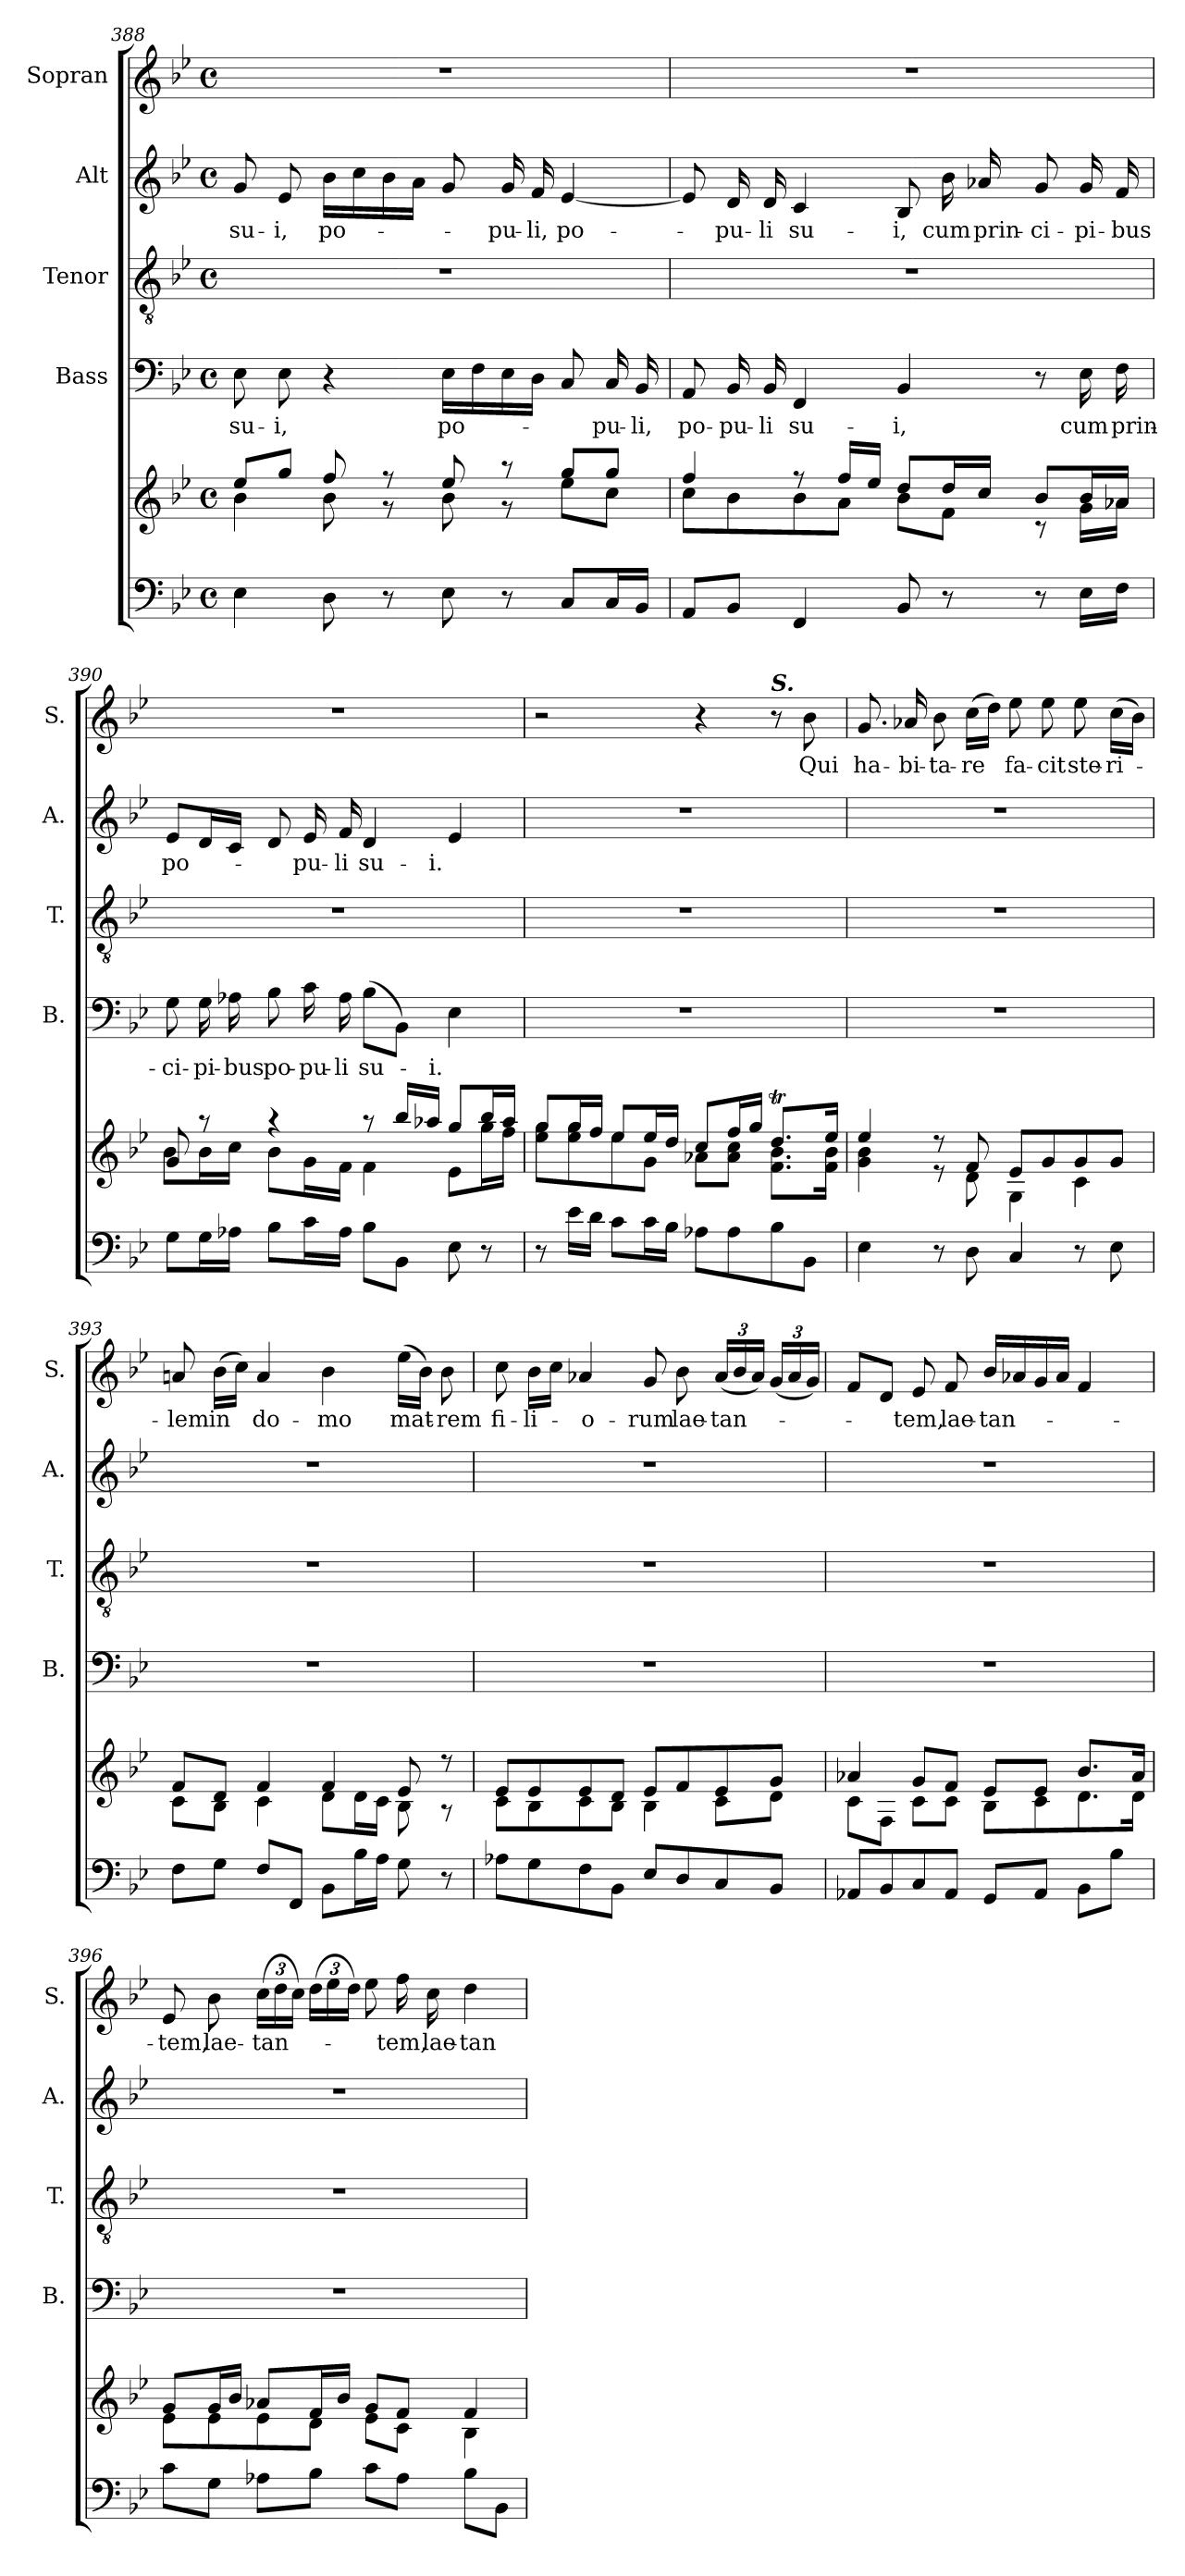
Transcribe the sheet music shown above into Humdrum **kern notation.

**kern	**kern	**kern	**text	**kern	**kern	**text	**kern	**text
*part5	*part5	*part4	*part4	*part3	*part2	*part2	*part1	*part1
*staff6	*staff5	*staff4	*staff4	*staff3	*staff2	*staff2	*staff1	*staff1
*	*	*I"Bass	*	*I"Tenor	*I"Alt	*	*I"Sopran	*
*	*	*I'B.	*	*I'T.	*I'A.	*	*I'S.	*
*clefF4	*clefG2	*clefF4	*	*clefGv2	*clefG2	*	*clefG2	*
*k[b-e-]	*k[b-e-]	*k[b-e-]	*	*k[b-e-]	*k[b-e-]	*	*k[b-e-]	*
*B-:	*B-:	*B-:	*	*B-:	*B-:	*	*B-:	*
*M4/4	*M4/4	*M4/4	*	*M4/4	*M4/4	*	*M4/4	*
*met(c)	*met(c)	*met(c)	*	*met(c)	*met(c)	*	*met(c)	*
=388	=388	=388	=388	=388	=388	=388	=388	=388
*	*^	*	*	*	*	*	*	*
!	!	!	!	!LO:LY:b	!	!	!LO:LY:b	!	!
4E-\	8ee-/L	4b-\	8E-\	su-	1r	8g/	su-	1r	.
!	!	!	!	!LO:LY:b	!	!	!LO:LY:b	!	!
.	8gg/J	.	8E-\	-i,	.	8e-/	-i,	.	.
!	!	!	!	!	!	!	!LO:LY:b	!	!
8D\	8ff/	8b-\	4r	.	.	16b-\LL	po-	.	.
.	.	.	.	.	.	16cc\	.	.	.
8r	8r	8r	.	.	.	16b-\	.	.	.
.	.	.	.	.	.	16a\JJ	.	.	.
!	!	!	!	!LO:LY:b	!	!	!	!	!
8E-\	8ee-/	8b-\	16E-\LL	po-	.	8g/	.	.	.
.	.	.	16F\	.	.	.	.	.	.
!	!	!	!	!	!	!	!LO:LY:b	!	!
8r	8r	8r	16E-\	.	.	16g/	-pu-	.	.
!	!	!	!	!	!	!	!LO:LY:b	!	!
.	.	.	16D\JJ	.	.	16f/	-li,	.	.
!	!	!	!	!	!	!	!LO:LY:b	!	!
8C/L	8gg/L	8ee-\L	8C/	.	.	[4e-/	po-	.	.
!	!	!	!	!LO:LY:b	!	!	!	!	!
16C/L	8gg/J	8cc\J	16C/	-pu-	.	.	.	.	.
!	!	!	!	!LO:LY:b	!	!	!	!	!
16BB-/JJ	.	.	16BB-/	-li,	.	.	.	.	.
!!LO:LB:g=z
=389	=389	=389	=389	=389	=389	=389	=389	=389	=389
!	!	!	!	!LO:LY:b	!	!	!	!	!
8AA/L	4ff/	8cc\L	8AA/	po-	1r	8e-/]	.	1r	.
!	!	!	!	!LO:LY:b	!	!	!LO:LY:b	!	!
8BB-/J	.	8b-\	16BB-/	-pu-	.	16d/	-pu-	.	.
!	!	!	!	!LO:LY:b	!	!	!LO:LY:b	!	!
.	.	.	16BB-/	-li	.	16d/	-li	.	.
!	!	!	!	!LO:LY:b	!	!	!LO:LY:b	!	!
4FF/	8rff	8b-\	4FF/	su-	.	4c/	su-	.	.
.	16ff/LL	8a\J	.	.	.	.	.	.	.
.	16ee-/JJ	.	.	.	.	.	.	.	.
!	!	!	!	!LO:LY:b	!	!	!LO:LY:b	!	!
8BB-/	8dd/L	8b-\L	4BB-/	-i,	.	8B-/	-i,	.	.
!	!	!	!	!	!	!	!LO:LY:b	!	!
8r	16dd/L	8f\J	.	.	.	16b-\	cum	.	.
!	!	!	!	!	!	!	!LO:LY:b	!	!
.	16cc/JJ	.	.	.	.	16a-X/	prin-	.	.
!	!	!	!	!	!	!	!LO:LY:b	!	!
8r	8b-/L	8rc	8r	.	.	8g/	-ci-	.	.
!	!	!	!	!LO:LY:b	!	!	!LO:LY:b	!	!
16E-\LL	16b-/L	16g\LL	16E-\	cum	.	16g/	-pi-	.	.
!	!	!	!	!LO:LY:b	!	!	!LO:LY:b	!	!
16F\JJ	16a-X/JJ	16a-\JJ	16F\	prin-	.	16f/	-bus	.	.
=390	=390	=390	=390	=390	=390	=390	=390	=390	=390
!	!	!	!	!LO:LY:b	!	!	!LO:LY:b	!	!
8G\L	8g/	8b-\L	8G\	-ci-	1r	8e-/L	po-	1r	.
!	!	!	!	!LO:LY:b	!	!	!	!	!
16G\L	8rgg	16b-\L	16G\	-pi-	.	16d/L	.	.	.
!	!	!	!	!LO:LY:b	!	!	!	!	!
16A-X\JJ	.	16cc\JJ	16A-X\	-bus	.	16c/JJ	.	.	.
!	!	!	!	!LO:LY:b	!	!	!	!	!
8B-\L	4rgg	8b-\L	8B-\	po-	.	8d/	.	.	.
!	!	!	!	!LO:LY:b	!	!	!LO:LY:b	!	!
16c\L	.	16g\L	16c\	-pu-	.	16e-/	-pu-	.	.
!	!	!	!	!LO:LY:b	!	!	!LO:LY:b	!	!
16A-\JJ	.	16f\JJ	16A-\	-li	.	16f/	-li	.	.
!	!	!	!	!LO:LY:b	!	!	!LO:LY:b	!	!
8B-\L	8raa	4f\	(>8B-\L	su-	.	4d/	su-	.	.
8BB-\J	16bb-/LL	.	8BB-\J)	.	.	.	.	.	.
.	16aa-X/JJ	.	.	.	.	.	.	.	.
!	!	!	!	!LO:LY:b	!	!	!LO:LY:b	!	!
8E-\	8gg/L	8e-\L	4E-\	-i.	.	4e-/	-i.	.	.
8r	16bb-/L	16gg\L	.	.	.	.	.	.	.
.	16aa-/JJ	16ff\JJ	.	.	.	.	.	.	.
=391	=391	=391	=391	=391	=391	=391	=391	=391	=391
8r	8gg/L	8ee-\ 8gg\L	1r	.	1r	1r	.	2r	.
16e-\LL	16gg/L	8ee-\ 8gg\	.	.	.	.	.	.	.
16d\JJ	16ff/JJ	.	.	.	.	.	.	.	.
8c\L	8ee-/L	8ee-\	.	.	.	.	.	.	.
16c\L	16ee-/L	8g\J	.	.	.	.	.	.	.
16B-\JJ	16dd/JJ	.	.	.	.	.	.	.	.
8A-X\L	8cc/L	8a-X\L	.	.	.	.	.	4r	.
8A-\	16ff/L	8a-\ 8cc\J	.	.	.	.	.	.	.
.	16gg/JJ	.	.	.	.	.	.	.	.
!	!	!	!	!	!	!	!	!LO:TX:a:Bi:t=S.	!
8B-\	8.ddt/L	8.f\ 8.b-\L	.	.	.	.	.	8r	.
!	!	!	!	!	!	!	!	!	!LO:LY:b
8BB-\J	.	.	.	.	.	.	.	8b-\	Qui
.	16ee-/Jk	16f\ 16b-\Jk	.	.	.	.	.	.	.
!!LO:PB:g=z
=392	=392	=392	=392	=392	=392	=392	=392	=392	=392
!	!	!	!	!	!	!	!	!	!LO:LY:b
4E-\	4ee-/	4g\ 4b-\	1r	.	1r	1r	.	8.g/	ha-
!	!	!	!	!	!	!	!	!	!LO:LY:b
.	.	.	.	.	.	.	.	16a-X/	-bi-
!	!	!	!	!	!	!	!	!	!LO:LY:b
8r	8r	8r	.	.	.	.	.	8b-\	-ta-
!	!	!	!	!	!	!	!	!	!LO:LY:b
8D\	8f/	8d\	.	.	.	.	.	(>16cc\LL	-re
.	.	.	.	.	.	.	.	16dd\JJ)	.
!	!	!	!	!	!	!	!	!	!LO:LY:b
4C/	8e-/L	4G\	.	.	.	.	.	8ee-\	fa-
!	!	!	!	!	!	!	!	!	!LO:LY:b
.	8g/	.	.	.	.	.	.	8ee-\	-cit
!	!	!	!	!	!	!	!	!	!LO:LY:b
8r	8g/	4c\	.	.	.	.	.	8ee-\	ste-
!	!	!	!	!	!	!	!	!	!LO:LY:b
8E-\	8g/J	.	.	.	.	.	.	(>16cc\LL	-ri-
.	.	.	.	.	.	.	.	16b-\JJ)	.
=393	=393	=393	=393	=393	=393	=393	=393	=393	=393
!	!	!	!	!	!	!	!	!	!LO:LY:b
8F\L	8f/L	8c\L	1r	.	1r	1r	.	8an/	-lem
!	!	!	!	!	!	!	!	!	!LO:LY:b
8G\J	8d/J	8B-\J	.	.	.	.	.	(>16b-\LL	in
.	.	.	.	.	.	.	.	16cc\JJ)	.
!	!	!	!	!	!	!	!	!	!LO:LY:b
8F/L	4f/	4c\	.	.	.	.	.	4a/	do-
8FF/J	.	.	.	.	.	.	.	.	.
!	!	!	!	!	!	!	!	!	!LO:LY:b
8BB-\L	4f/	8d\L	.	.	.	.	.	4b-\	-mo
16B-\L	.	16d\L	.	.	.	.	.	.	.
16A\JJ	.	16c\JJ	.	.	.	.	.	.	.
!	!	!	!	!	!	!	!	!	!LO:LY:b
8G\	8e-/	8B-\	.	.	.	.	.	(>16ee-\LL	mat-
.	.	.	.	.	.	.	.	16b-\JJ)	.
!	!	!	!	!	!	!	!	!	!LO:LY:b
8r	8r	8r	.	.	.	.	.	8b-\	-rem
=394	=394	=394	=394	=394	=394	=394	=394	=394	=394
!	!	!	!	!	!	!	!	!	!LO:LY:b
8A-X\L	8e-/L	8c\L	1r	.	1r	1r	.	8cc\	fi-
!	!	!	!	!	!	!	!	!	!LO:LY:b
8G\	8e-/	8B-\	.	.	.	.	.	16b-\LL	-li-
.	.	.	.	.	.	.	.	16cc\JJ	.
!	!	!	!	!	!	!	!	!	!LO:LY:b
8F\	8e-/	8c\	.	.	.	.	.	4a-X/	-o-
8BB-\J	8d/J	8B-\J	.	.	.	.	.	.	.
!	!	!	!	!	!	!	!	!	!LO:LY:b
8E-/L	8e-/L	4B-\	.	.	.	.	.	8g/	-rum
!	!	!	!	!	!	!	!	!	!LO:LY:b
8D/	8f/	.	.	.	.	.	.	8b-\	lae-
*	*	*	*	*	*	*	*	*Xbrackettup	*
!	!	!	!	!	!	!	!	!	!LO:LY:b
8C/	8e-/	8c\L	.	.	.	.	.	(<24a-/LL	-tan-
.	.	.	.	.	.	.	.	24b-/	.
.	.	.	.	.	.	.	.	24a-/JJ)	.
8BB-/J	8g/J	8d\J	.	.	.	.	.	(<24g/LL	.
.	.	.	.	.	.	.	.	24a-/	.
.	.	.	.	.	.	.	.	24g/JJ)	.
!!LO:LB:g=z
=395	=395	=395	=395	=395	=395	=395	=395	=395	=395
8AA-X/L	4a-X/	8c\L	1r	.	1r	1r	.	8f/L	.
8BB-/	.	8F\J	.	.	.	.	.	8d/J	.
!	!	!	!	!	!	!	!	!	!LO:LY:b
8C/	8g/L	8c\L	.	.	.	.	.	8e-/	-tem,
!	!	!	!	!	!	!	!	!	!LO:LY:b
8AA-/J	8f/J	8c\J	.	.	.	.	.	8f/	lae-
!	!	!	!	!	!	!	!	!	!LO:LY:b
8GG/L	8e-/L	8B-\L	.	.	.	.	.	16b-/LL	-tan-
.	.	.	.	.	.	.	.	16a-X/	.
8AA-/J	8e-/J	8c\	.	.	.	.	.	16g/	.
.	.	.	.	.	.	.	.	16a-/JJ	.
8BB-\L	8.b-/L	8.d\	.	.	.	.	.	4f/	.
8B-\J	.	.	.	.	.	.	.	.	.
.	16a-/Jk	16d\Jk	.	.	.	.	.	.	.
=396	=396	=396	=396	=396	=396	=396	=396	=396	=396
!	!	!	!	!	!	!	!	!	!LO:LY:b
8c\L	8g/L	8e-\L	1r	.	1r	1r	.	8e-/	-tem,
!	!	!	!	!	!	!	!	!	!LO:LY:b
8G\J	16g/L	8e-\	.	.	.	.	.	8b-\	lae-
.	16b-/JJ	.	.	.	.	.	.	.	.
!	!	!	!	!	!	!	!	!	!LO:LY:b
8A-X\L	8a-X/L	8e-\	.	.	.	.	.	(>24cc\LL	-tan-
.	.	.	.	.	.	.	.	24dd\	.
.	.	.	.	.	.	.	.	24cc\JJ)	.
8B-\J	16f/L	8d\J	.	.	.	.	.	(>24dd\LL	.
.	.	.	.	.	.	.	.	24ee-\	.
.	16b-/JJ	.	.	.	.	.	.	.	.
.	.	.	.	.	.	.	.	24dd\JJ)	.
8c\L	8g/L	8e-\L	.	.	.	.	.	8ee-\	.
!	!	!	!	!	!	!	!	!	!LO:LY:b
8A-\J	8f/J	8c\J	.	.	.	.	.	16ff\	-tem,
!	!	!	!	!	!	!	!	!	!LO:LY:b
.	.	.	.	.	.	.	.	16cc\	lae-
!	!	!	!	!	!	!	!	!	!LO:LY:b
8B-\L	4f/	4B-\	.	.	.	.	.	4dd\	-tan-
8BB-\J	.	.	.	.	.	.	.	.	.
*	*v	*v	*	*	*	*	*	*	*
=	=	=	=	=	=	=	=	=
*-	*-	*-	*-	*-	*-	*-	*-	*-
